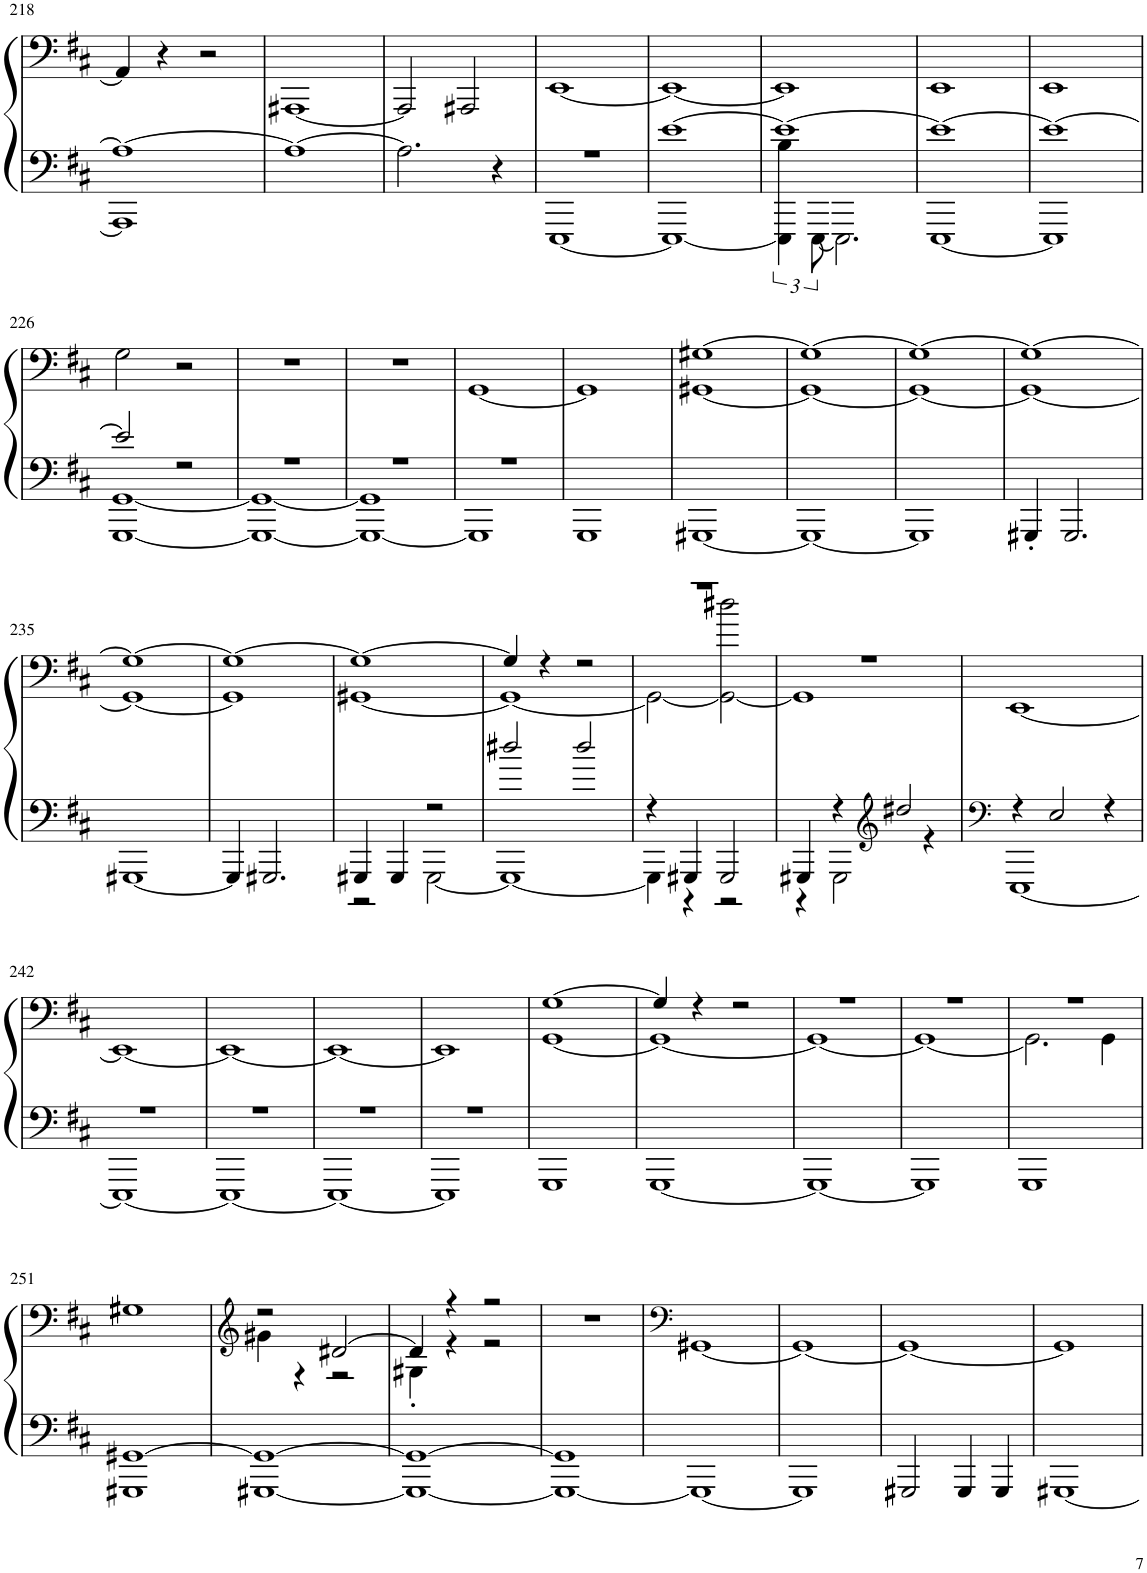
**kern	**kern
*part1	*part1
*staff2	*staff1
*I"Piano	*
*I'Pno.	*
!!LO:PB:g=z
*clefF4	*clefF4
*k[f#c#]	*k[f#c#]
*M4/4	*M4/4
=218	=218
*^	*
1A#_	1AAA#]	4AA#/]
.	.	4r
.	.	2r
*v	*v	*
=219	=219
1A#_	[1AAA#X
=220	=220
2.A#\]	2AAA#/]
.	2AAA#X/
4r	.
=221	=221
*^	*
1r	[1EEE	[1EE
=222	=222	=222
[1e	1EEE_	1EE_
=223	=223	=223
1e_	6EEE\] 6B\	1EE]
.	[12EEE\	.
.	2.EEE\]	.
=224	=224	=224
1e_	[1EEE	1EE
=225	=225	=225
1e_	1EEE]	1EE
!!LO:LB:g=z
=226	=226	=226
2e/]	[1GGG [1GG	2G\
2r	.	2r
=227	=227	=227
1r	1GGG_ 1GG_	1r
=228	=228	=228
1r	1GGG_ 1GG]	1r
=229	=229	=229
1r	1GGG]	[1GG
*v	*v	*
=230	=230
1GGG	1GG]
=231	=231
*	*^
[1GGG#X	[1G#X	[1GG#X
=232	=232	=232
1GGG#_	1G#_	1GG#_
=233	=233	=233
1GGG#]	1G#_	1GG#_
=234	=234	=234
4GGG#X'/	1G#_	1GG#_
2.GGG#/	.	.
!!LO:LB:g=z	!!
=235	=235	=235
[1GGG#X	1G#_	1GG#_
=236	=236	=236
4GGG#/]	1G#_	1GG#]
2.GGG#X/	.	.
=237	=237	=237
*^	*	*
4GGG#X/	2r	1G#_	[1GG#X
4GGG#/	.	.	.
2r	[2GGG#\	.	.
=238	=238	=238	=238
2dd#X/	1GGG#_	4G#/]	1GG#_
.	.	4r	.
2dd#/	.	2r	.
=239	=239	=239	=239
4r	4GGG#\]	1r	2GG#\_
4GGG#X/	4r	.	.
2GGG#/	2r	.	2GG#\_ 2dd#X\
=240	=240	=240	=240
4GGG#X/	4r	1r	1GG#]
4r	2GGG#\	.	.
*clefG2	*	*	*
2dd#X/	.	.	.
.	4r	.	.
*	*	*v	*v
=241	=241	=241
*clefF4	*	*
4r	[1EEE	[1EE
2E/	.	.
4r	.	.
!!LO:LB:g=z
=242	=242	=242
1r	1EEE_	1EE_
=243	=243	=243
1r	1EEE_	1EE_
=244	=244	=244
1r	1EEE_	1EE_
=245	=245	=245
1r	1EEE]	1EE]
*v	*v	*
=246	=246
*	*^
1GGG	[1G	[1GG
=247	=247	=247
[1GGG	4G/]	1GG_
.	4r	.
.	2r	.
=248	=248	=248
1GGG_	1r	1GG_
=249	=249	=249
1GGG]	1r	1GG_
=250	=250	=250
1GGG	1r	2.GG\]
.	.	4GG\
*	*v	*v
!!LO:LB:g=z
=251	=251
*^	*
[1GG#X	1GGG#X	1G#X
*v	*v	*
=252	=252
*	*clefG2
*	*^
[1GGG#X 1GG#_	2r	4g#X\
.	.	4r
.	[2d#X/	2r
=253	=253	=253
1GGG#_ 1GG#_	4d#/]	4G#X'\
.	4r	4r
.	2r	2r
*	*v	*v
=254	=254
1GGG#_ 1GG#]	1r
=255	=255
*	*clefF4
1GGG#_	[1GG#X
=256	=256
1GGG#]	1GG#_
=257	=257
2GGG#X/	1GG#_
4GGG#/	.
4GGG#/	.
=258	=258
[1GGG#X	1GG#]
=	=
*-	*-
